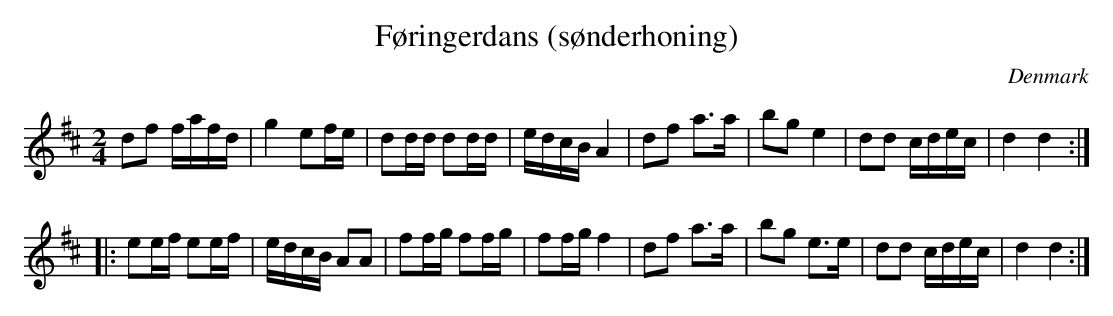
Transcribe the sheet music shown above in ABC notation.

X:1
T:Føringerdans (sønderhoning)
L:1/8
M:2/4
O:Denmark
K:D
df f/a/f/d/ | g2 ef/e/ | dd/d/ dd/d/ | e/d/c/B/ A2|\
df a>a      | bg e2    | dd c/d/e/c/ | d2 d2 ::
ee/f/ ee/f/ | e/d/c/B/ AA | ff/g/ ff/g/    | ff/g/ f2 |\
df    a>a   | bg      e>e | dd    c/d/e/c/ | d2    d2 :|
